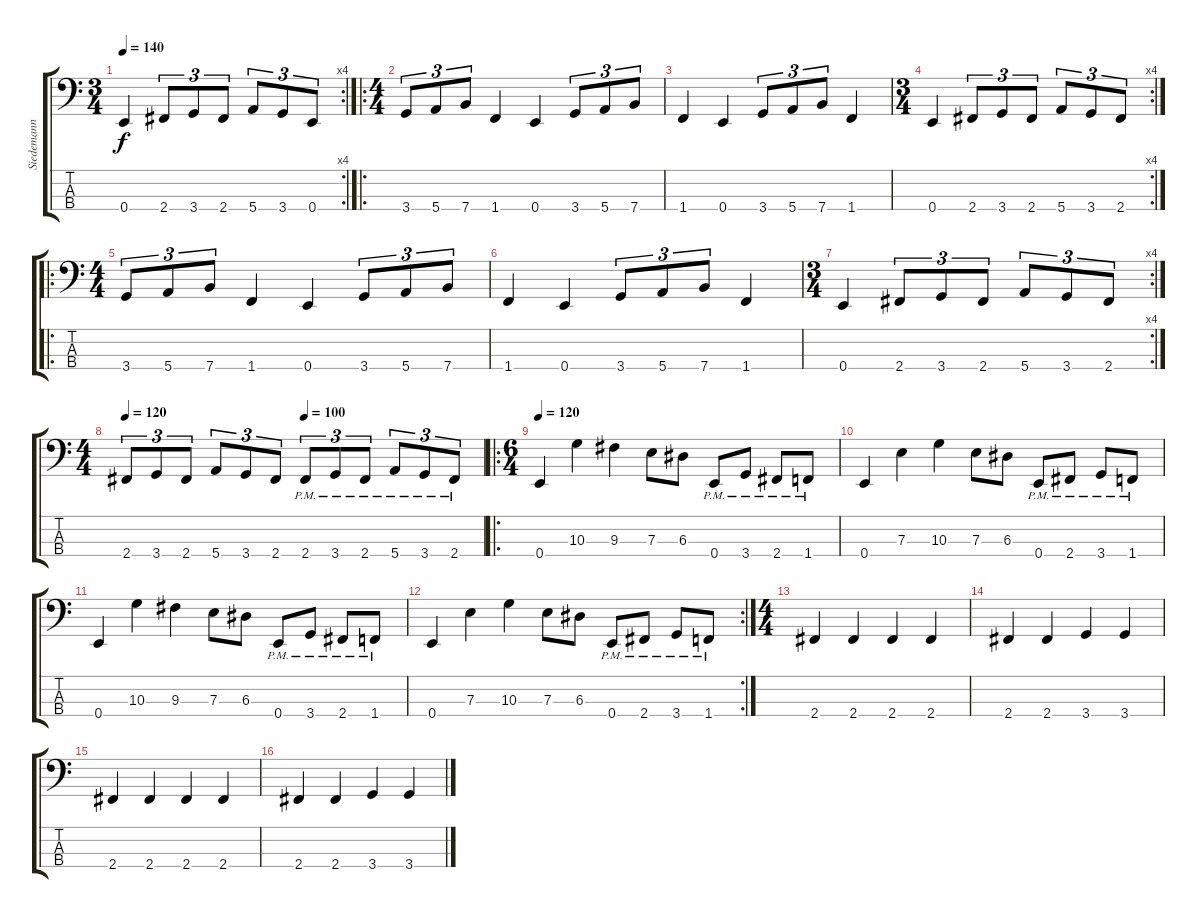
\track ("Siedemann" "Siedemann") {instrument electricbassfinger}
\staff {score tabs}
\tuning (G2 D2 A1 E1) {hide}
\rc 4
\ts (3 4)
\tempo 140
\clef f4
\ks c
0.4.4{dy f} 2.4.8{tu (3 2)} 3.4.8{tu (3 2)} 2.4.8{tu (3 2)} 5.4.8{tu (3 2)} 3.4.8{tu (3 2)} 0.4.8{tu (3 2)} |
\ro
\ts (4 4)
3.4.8{tu (3 2)} 5.4.8{tu (3 2)} 7.4.8{tu (3 2)} 1.4.4 0.4.4 3.4.8{tu (3 2)} 5.4.8{tu (3 2)} 7.4.8{tu (3 2)} |
1.4.4 0.4.4 3.4.8{tu (3 2)} 5.4.8{tu (3 2)} 7.4.8{tu (3 2)} 1.4.4 |
\rc 4
\ts (3 4)
0.4.4 2.4.8{tu (3 2)} 3.4.8{tu (3 2)} 2.4.8{tu (3 2)} 5.4.8{tu (3 2)} 3.4.8{tu (3 2)} 2.4.8{tu (3 2)} |
\ro
\ts (4 4)
3.4.8{tu (3 2)} 5.4.8{tu (3 2)} 7.4.8{tu (3 2)} 1.4.4 0.4.4 3.4.8{tu (3 2)} 5.4.8{tu (3 2)} 7.4.8{tu (3 2)} |
1.4.4 0.4.4 3.4.8{tu (3 2)} 5.4.8{tu (3 2)} 7.4.8{tu (3 2)} 1.4.4 |
\rc 4
\ts (3 4)
0.4.4 2.4.8{tu (3 2)} 3.4.8{tu (3 2)} 2.4.8{tu (3 2)} 5.4.8{tu (3 2)} 3.4.8{tu (3 2)} 2.4.8{tu (3 2)} |
\ts (4 4)
\tempo 120
\tempo (100 0.5)
2.4.8{tu (3 2)} 3.4.8{tu (3 2)} 2.4.8{tu (3 2)} 5.4.8{tu (3 2)} 3.4.8{tu (3 2)} 2.4.8{tu (3 2)} 2.4{pm}.8{tu (3 2)} 3.4{pm}.8{tu (3 2)} 2.4{pm}.8{tu (3 2)} 5.4{pm}.8{tu (3 2)} 3.4{pm}.8{tu (3 2)} 2.4{pm}.8{tu (3 2)} |
\ro
\ts (6 4)
\tempo 120
0.4.4 10.3.4 9.3.4 7.3.8 6.3.8 0.4{pm}.8 3.4{pm}.8 2.4{pm}.8 1.4{pm}.8 |
0.4.4 7.3.4 10.3.4 7.3.8 6.3.8 0.4{pm}.8 2.4{pm}.8 3.4{pm}.8 1.4{pm}.8 |
0.4.4 10.3.4 9.3.4 7.3.8 6.3.8 0.4{pm}.8 3.4{pm}.8 2.4{pm}.8 1.4{pm}.8 |
\rc 2
0.4.4 7.3.4 10.3.4 7.3.8 6.3.8 0.4{pm}.8 2.4{pm}.8 3.4{pm}.8 1.4{pm}.8 |
\ts (4 4)
2.4.4 2.4.4 2.4.4 2.4.4 |
2.4.4 2.4.4 3.4.4 3.4.4 |
2.4.4 2.4.4 2.4.4 2.4.4 |
2.4.4 2.4.4 3.4.4 3.4.4
